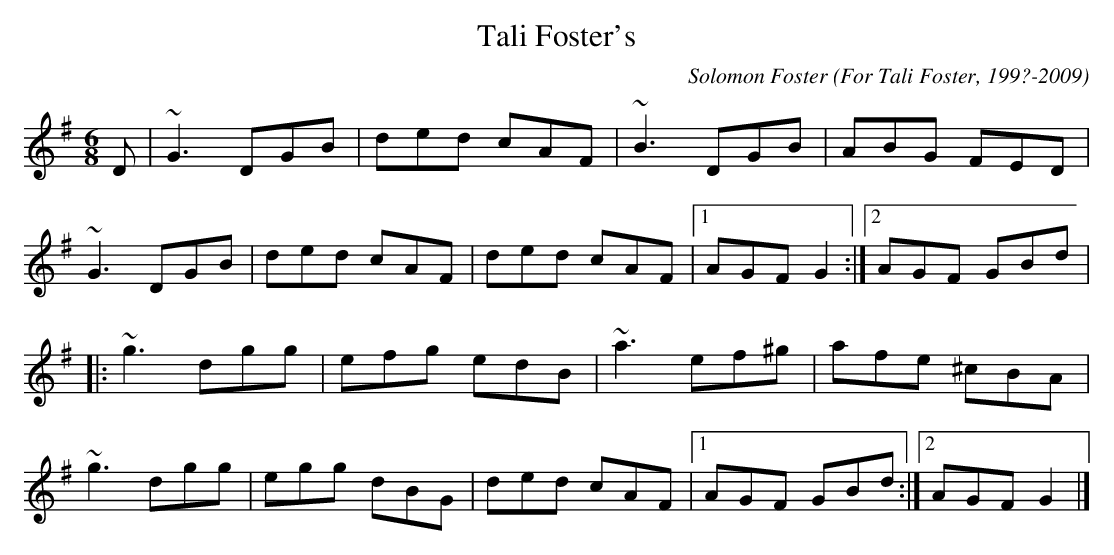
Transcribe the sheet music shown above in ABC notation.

X:1
T:Tali Foster's
M:6/8
L:1/8
C:Solomon Foster
O: For Tali Foster, 199?-2009
K:G
D|~G3 DGB|ded cAF|~B3 DGB|ABG FED|
~G3 DGB|ded cAF|ded cAF|[1 AGF G2:|[2 AGF GBd|
|:~g3 dgg|efg edB|~a3 ef^g|afe ^cBA|
~g3 dgg|egg dBG|ded cAF|[1 AGF GBd:|[2 AGF G2|]
